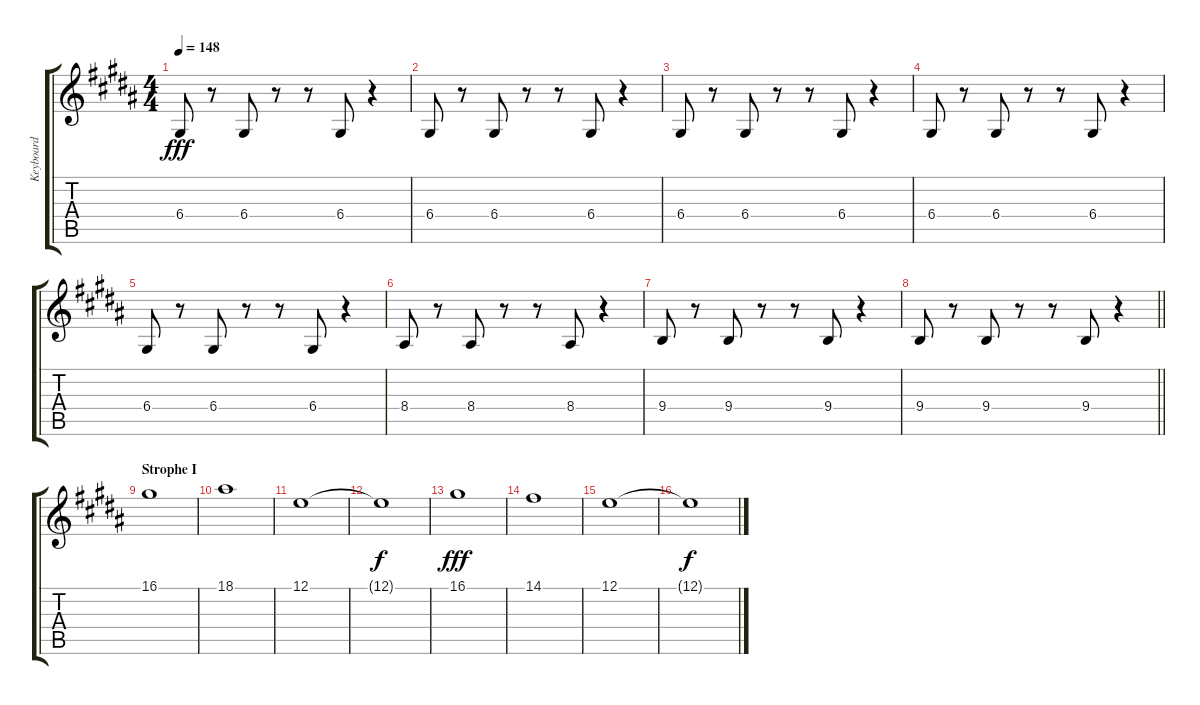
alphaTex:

\track ("Keyboard" "Keyboard") {instrument lead1square}
\staff {score tabs}
\tuning (E4 B3 G3 D3 A2 D2) {hide}
\ts (4 4)
\tempo 148
\clef g2
\ks b
6.4.8{dy fff} r.8 6.4.8 r.8 r.8 6.4.8 r.4 |
6.4.8 r.8 6.4.8 r.8 r.8 6.4.8 r.4 |
6.4.8 r.8 6.4.8 r.8 r.8 6.4.8 r.4 |
6.4.8 r.8 6.4.8 r.8 r.8 6.4.8 r.4 |
6.4.8 r.8 6.4.8 r.8 r.8 6.4.8 r.4 |
8.4.8 r.8 8.4.8 r.8 r.8 8.4.8 r.4 |
9.4.8 r.8 9.4.8 r.8 r.8 9.4.8 r.4 |
\barLineRight lightlight
9.4.8 r.8 9.4.8 r.8 r.8 9.4.8 r.4 |
\section ("" "Strophe I")
16.1.1{instrument stringensemble1} |
18.1.1 |
12.1.1 |
12.1{t}.1{dy f} |
16.1.1{dy fff} |
14.1.1 |
12.1.1 |
12.1{t}.1{dy f}
